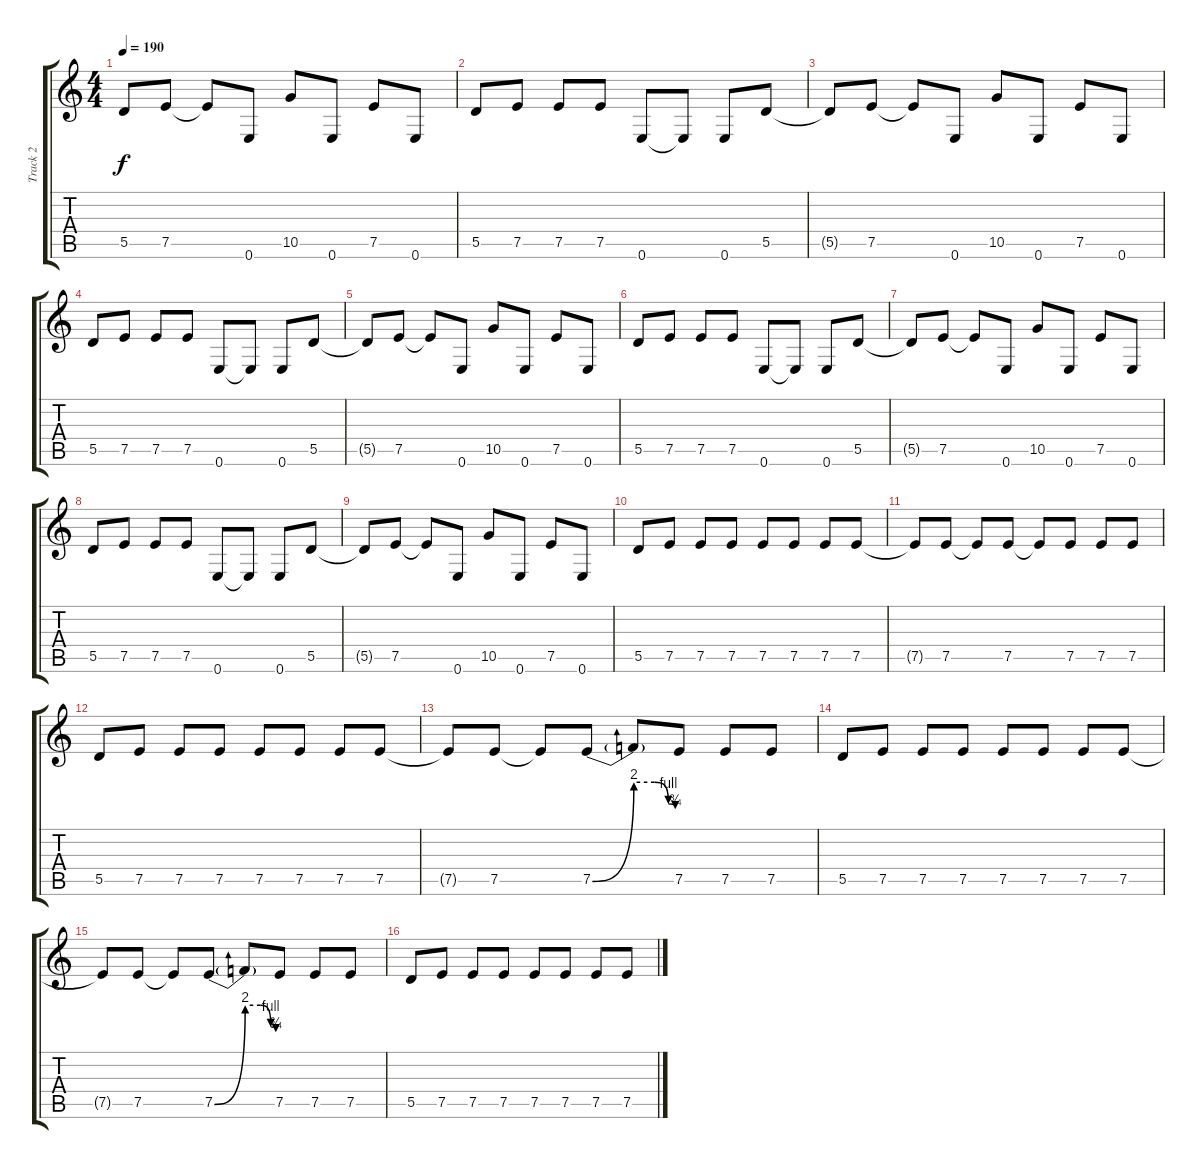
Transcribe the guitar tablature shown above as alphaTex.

\track ("Track 2" "Track 2") {instrument distortionguitar}
\staff {score tabs}
\tuning (E4 B3 G3 D3 A2 E2) {hide}
\ts (4 4)
\tempo 190
\clef g2
\ks c
5.5{t}.8{dy f} 7.5.8 7.5{t}.8 0.6.8 10.5.8 0.6.8 7.5.8 0.6.8 |
5.5.8 7.5.8 7.5.8 7.5.8 0.6.8 0.6{t}.8 0.6.8 5.5.8 |
5.5{t}.8 7.5.8 7.5{t}.8 0.6.8 10.5.8 0.6.8 7.5.8 0.6.8 |
5.5.8 7.5.8 7.5.8 7.5.8 0.6.8 0.6{t}.8 0.6.8 5.5.8 |
5.5{t}.8 7.5.8 7.5{t}.8 0.6.8 10.5.8 0.6.8 7.5.8 0.6.8 |
5.5.8 7.5.8 7.5.8 7.5.8 0.6.8 0.6{t}.8 0.6.8 5.5.8 |
5.5{t}.8 7.5.8 7.5{t}.8 0.6.8 10.5.8 0.6.8 7.5.8 0.6.8 |
5.5.8 7.5.8 7.5.8 7.5.8 0.6.8 0.6{t}.8 0.6.8 5.5.8 |
5.5{t}.8 7.5.8 7.5{t}.8 0.6.8 10.5.8 0.6.8 7.5.8 0.6.8 |
5.5.8 7.5.8 7.5.8 7.5.8 7.5.8 7.5.8 7.5.8 7.5.8 |
7.5{t}.8 7.5.8 7.5{t}.8 7.5.8 7.5{t}.8 7.5.8 7.5.8 7.5.8 |
5.5.8 7.5.8 7.5.8 7.5.8 7.5.8 7.5.8 7.5.8 7.5.8 |
7.5{t}.8 7.5.8 7.5{t}.8 7.5{be (custom 0 0 30 8 45 8 55 4 60 3)}.8 7.5{t}.8 7.5.8 7.5.8 7.5.8 |
5.5.8 7.5.8 7.5.8 7.5.8 7.5.8 7.5.8 7.5.8 7.5.8 |
7.5{t}.8 7.5.8 7.5{t}.8 7.5{be (custom 0 0 30 8 45 8 55 4 60 3)}.8 7.5{t}.8 7.5.8 7.5.8 7.5.8 |
5.5.8 7.5.8 7.5.8 7.5.8 7.5.8 7.5.8 7.5.8 7.5.8
